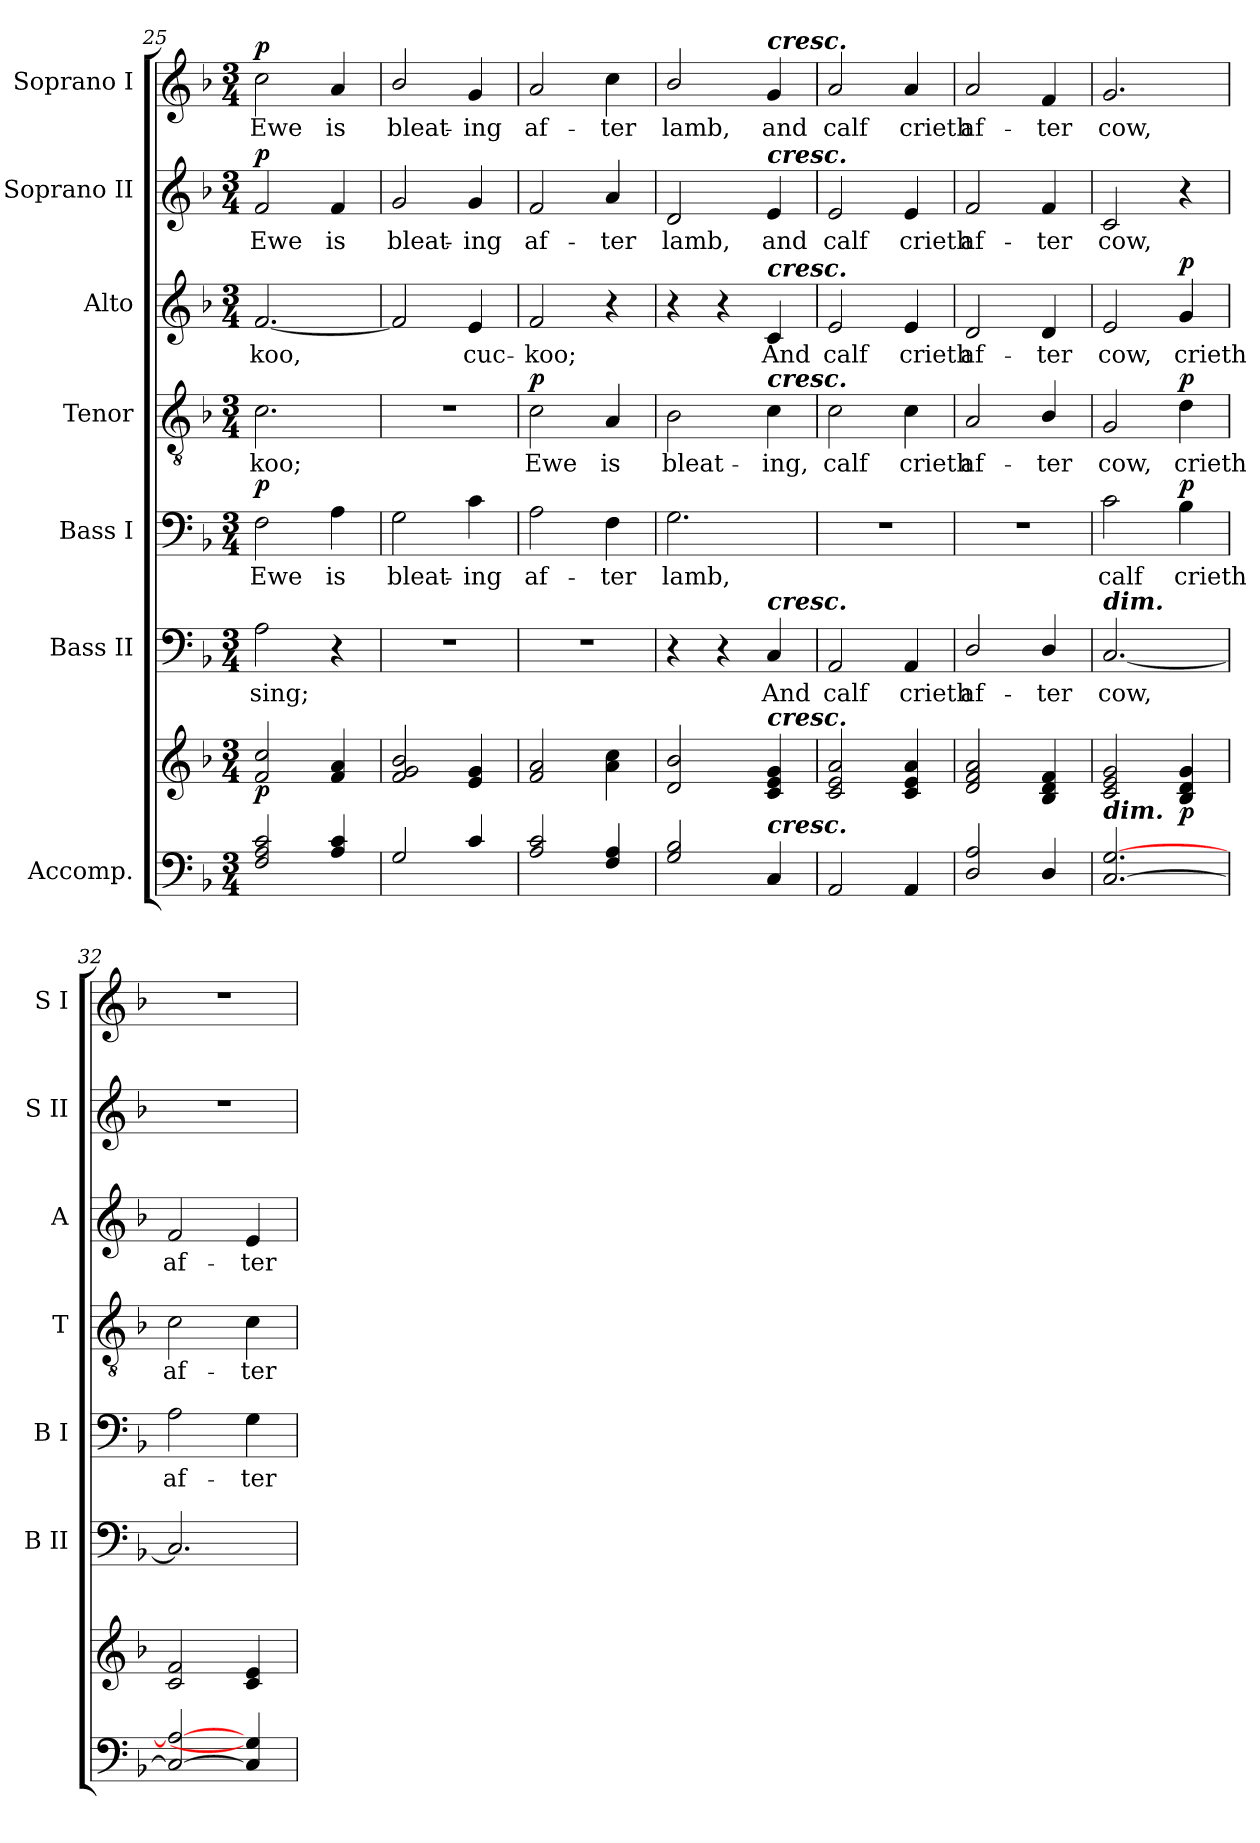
**kern	**kern	**dynam	**kern	**text	**kern	**text	**dynam	**kern	**text	**dynam	**kern	**text	**dynam	**kern	**text	**dynam	**kern	**text	**dynam
*part7	*part7	*part7	*part6	*part6	*part5	*part5	*part5	*part4	*part4	*part4	*part3	*part3	*part3	*part2	*part2	*part2	*part1	*part1	*part1
*staff8	*staff7	*staff7/8	*staff6	*staff6	*staff5	*staff5	*staff5	*staff4	*staff4	*staff4	*staff3	*staff3	*staff3	*staff2	*staff2	*staff2	*staff1	*staff1	*staff1
*I"Accomp.	*	*	*I"Bass II	*	*I"Bass I	*	*	*I"Tenor	*	*	*I"Alto	*	*	*I"Soprano II	*	*	*I"Soprano I	*	*
*	*	*	*I'B II	*	*I'B I	*	*	*I'T	*	*	*I'A	*	*	*I'S II	*	*	*I'S I	*	*
!!LO:LB:g=z
*clefF4	*clefG2	*	*clefF4	*	*clefF4	*	*	*clefGv2	*	*	*clefG2	*	*	*clefG2	*	*	*clefG2	*	*
*k[b-]	*k[b-]	*	*k[b-]	*	*k[b-]	*	*	*k[b-]	*	*	*k[b-]	*	*	*k[b-]	*	*	*k[b-]	*	*
*F:	*F:	*	*F:	*	*F:	*	*	*F:	*	*	*F:	*	*	*F:	*	*	*F:	*	*
*M3/4	*M3/4	*	*M3/4	*	*M3/4	*	*	*M3/4	*	*	*M3/4	*	*	*M3/4	*	*	*M3/4	*	*
=25	=25	=25	=25	=25	=25	=25	=25	=25	=25	=25	=25	=25	=25	=25	=25	=25	=25	=25	=25
*^	*	*	*	*	*	*	*	*	*	*	*	*	*	*	*	*	*	*	*
!	!	!	!LO:DY:b	!	!LO:LY:b	!	!LO:LY:b	!LO:DY:b	!	!LO:LY:b	!	!	!LO:LY:b	!	!	!LO:LY:b	!LO:DY:b	!	!LO:LY:b	!LO:DY:b
2F 2A 2c	2.ryy	2f 2cc	p	2A	sing;	2F	Ewe	p	2.c	-koo;	.	[2.f	-koo,	.	2f	Ewe	p	2cc	Ewe	p
!	!	!	!	!	!	!	!LO:LY:b	!	!	!	!	!	!	!	!	!LO:LY:b	!	!	!LO:LY:b	!
4A 4c	.	4f 4a	.	4r	.	4A	is	.	.	.	.	.	.	.	4f	is	.	4a	is	.
=26	=26	=26	=26	=26	=26	=26	=26	=26	=26	=26	=26	=26	=26	=26	=26	=26	=26	=26	=26	=26
!	!	!	!	!LO:N:vis=1	!	!	!LO:LY:b	!	!LO:N:vis=1	!	!	!	!	!	!	!LO:LY:b	!	!	!LO:LY:b	!
2G	2.ryy	2f 2g 2b-	.	2.r	.	2G	bleat-	.	2.r	.	.	2f]	.	.	2g	bleat-	.	2b-/	bleat-	.
!	!	!	!	!	!	!	!LO:LY:b	!	!	!	!	!	!LO:LY:b	!	!	!LO:LY:b	!	!	!LO:LY:b	!
4c	.	4e 4g	.	.	.	4c	-ing	.	.	.	.	4e	cuc-	.	4g	-ing	.	4g	-ing	.
=27	=27	=27	=27	=27	=27	=27	=27	=27	=27	=27	=27	=27	=27	=27	=27	=27	=27	=27	=27	=27
!	!	!	!	!LO:N:vis=1	!	!	!LO:LY:b	!	!	!LO:LY:b	!LO:DY:b	!	!LO:LY:b	!	!	!LO:LY:b	!	!	!LO:LY:b	!
2A 2c	2.ryy	2f 2a	.	2.r	.	2A	af-	.	2c	Ewe	p	2f	-koo;	.	2f	af-	.	2a	af-	.
!	!	!	!	!	!	!	!LO:LY:b	!	!	!LO:LY:b	!	!	!	!	!	!LO:LY:b	!	!	!LO:LY:b	!
4F 4A	.	4a 4cc	.	.	.	4F	-ter	.	4A	is	.	4r	.	.	4a	-ter	.	4cc	-ter	.
=28	=28	=28	=28	=28	=28	=28	=28	=28	=28	=28	=28	=28	=28	=28	=28	=28	=28	=28	=28	=28
!	!	!	!	!	!	!	!LO:LY:b	!	!	!LO:LY:b	!	!	!	!	!	!LO:LY:b	!	!	!LO:LY:b	!
2G 2B-	2.ryy	2d 2b-	.	4r	.	2.G	lamb,	.	2B-	bleat-	.	4r	.	.	2d	lamb,	.	2b-/	lamb,	.
.	.	.	.	4r	.	.	.	.	.	.	.	4r	.	.	.	.	.	.	.	.
!	!	!	!	!	!	!	!	!	!	!	!	!	!	!	!	!	!	!LO:TX:a:Bi:t=cresc.	!	!
!	!	!	!	!	!	!	!	!	!	!	!	!	!	!	!LO:TX:a:Bi:t=cresc.	!	!	!	!	!
!	!	!	!	!	!	!	!	!	!	!	!	!LO:TX:a:Bi:t=cresc.	!	!	!	!	!	!	!	!
!	!	!	!	!	!	!	!	!	!LO:TX:a:Bi:t=cresc.	!	!	!	!	!	!	!	!	!	!	!
!	!	!	!	!LO:TX:a:Bi:t=cresc.	!	!	!	!	!	!	!	!	!	!	!	!	!	!	!	!
!	!	!LO:TX:a:Bi:t=cresc.	!	!	!	!	!	!	!	!	!	!	!	!	!	!	!	!	!	!
!LO:TX:a:Bi:t=cresc.	!	!	!	!	!	!	!	!	!	!	!	!	!	!	!	!	!	!	!	!
!	!	!	!	!	!LO:LY:b	!	!	!	!	!LO:LY:b	!	!	!LO:LY:b	!	!	!LO:LY:b	!	!	!LO:LY:b	!
4C	.	4c 4e 4g	.	4C	And	.	.	.	4c	-ing,	.	4c	And	.	4e	and	.	4g	and	.
=29	=29	=29	=29	=29	=29	=29	=29	=29	=29	=29	=29	=29	=29	=29	=29	=29	=29	=29	=29	=29
!	!	!	!	!	!LO:LY:b	!LO:N:vis=1	!	!	!	!LO:LY:b	!	!	!LO:LY:b	!	!	!LO:LY:b	!	!	!LO:LY:b	!
2AA	2.ryy	2c 2e 2a	.	2AA	calf	2.r	.	.	2c	calf	.	2e	calf	.	2e	calf	.	2a	calf	.
!	!	!	!	!	!LO:LY:b	!	!	!	!	!LO:LY:b	!	!	!LO:LY:b	!	!	!LO:LY:b	!	!	!LO:LY:b	!
4AA	.	4c 4e 4a	.	4AA	crieth	.	.	.	4c	crieth	.	4e	crieth	.	4e	crieth	.	4a	crieth	.
=30	=30	=30	=30	=30	=30	=30	=30	=30	=30	=30	=30	=30	=30	=30	=30	=30	=30	=30	=30	=30
!	!	!	!	!	!LO:LY:b	!LO:N:vis=1	!	!	!	!LO:LY:b	!	!	!LO:LY:b	!	!	!LO:LY:b	!	!	!LO:LY:b	!
2D 2A	2.ryy	2d 2f 2a	.	2D/	af-	2.r	.	.	2A	af-	.	2d	af-	.	2f	af-	.	2a	af-	.
!	!	!	!	!	!LO:LY:b	!	!	!	!	!LO:LY:b	!	!	!LO:LY:b	!	!	!LO:LY:b	!	!	!LO:LY:b	!
4D	.	4B- 4d 4f	.	4D/	-ter	.	.	.	4B-/	-ter	.	4d	-ter	.	4f	-ter	.	4f	-ter	.
=31	=31	=31	=31	=31	=31	=31	=31	=31	=31	=31	=31	=31	=31	=31	=31	=31	=31	=31	=31	=31
!	!	!	!	!LO:TX:a:Bi:t=dim.	!	!	!	!	!	!	!	!	!	!	!	!	!	!	!	!
!LO:TX:a:Bi:t=dim.	!	!	!	!	!	!	!	!	!	!	!	!	!	!	!	!	!	!	!	!
!	!	!	!	!	!LO:LY:b	!	!LO:LY:b	!	!	!LO:LY:b	!	!	!LO:LY:b	!	!	!LO:LY:b	!	!	!LO:LY:b	!
[2.C [2.G	2.ryy	2c 2e 2g	.	[2.C	cow,	2c	calf	.	2G	cow,	.	2e	cow,	.	2c	cow,	.	2.g	cow,	.
!	!	!	!LO:DY:b	!	!	!	!LO:LY:b	!LO:DY:b	!	!LO:LY:b	!LO:DY:b	!	!LO:LY:b	!LO:DY:b	!	!	!	!	!	!
.	.	4B- 4d 4g	p	.	.	4B-	crieth	p	4d	crieth	p	4g	crieth	p	4r	.	.	.	.	.
=32	=32	=32	=32	=32	=32	=32	=32	=32	=32	=32	=32	=32	=32	=32	=32	=32	=32	=32	=32	=32
!	!	!	!	!	!	!	!LO:LY:b	!	!	!LO:LY:b	!	!	!LO:LY:b	!	!LO:N:vis=1	!	!	!LO:N:vis=1	!	!
2C_ 2A_	2.ryy	2c 2f	.	2.C]	.	2A	af-	.	2c	af-	.	2f	af-	.	2.r	.	.	2.r	.	.
!	!	!	!	!	!	!	!LO:LY:b	!	!	!LO:LY:b	!	!	!LO:LY:b	!	!	!	!	!	!	!
4C] 4G]	.	4c 4e	.	.	.	4G	-ter	.	4c	-ter	.	4e	-ter	.	.	.	.	.	.	.
*v	*v	*	*	*	*	*	*	*	*	*	*	*	*	*	*	*	*	*	*	*
=	=	=	=	=	=	=	=	=	=	=	=	=	=	=	=	=	=	=	=
*-	*-	*-	*-	*-	*-	*-	*-	*-	*-	*-	*-	*-	*-	*-	*-	*-	*-	*-	*-
